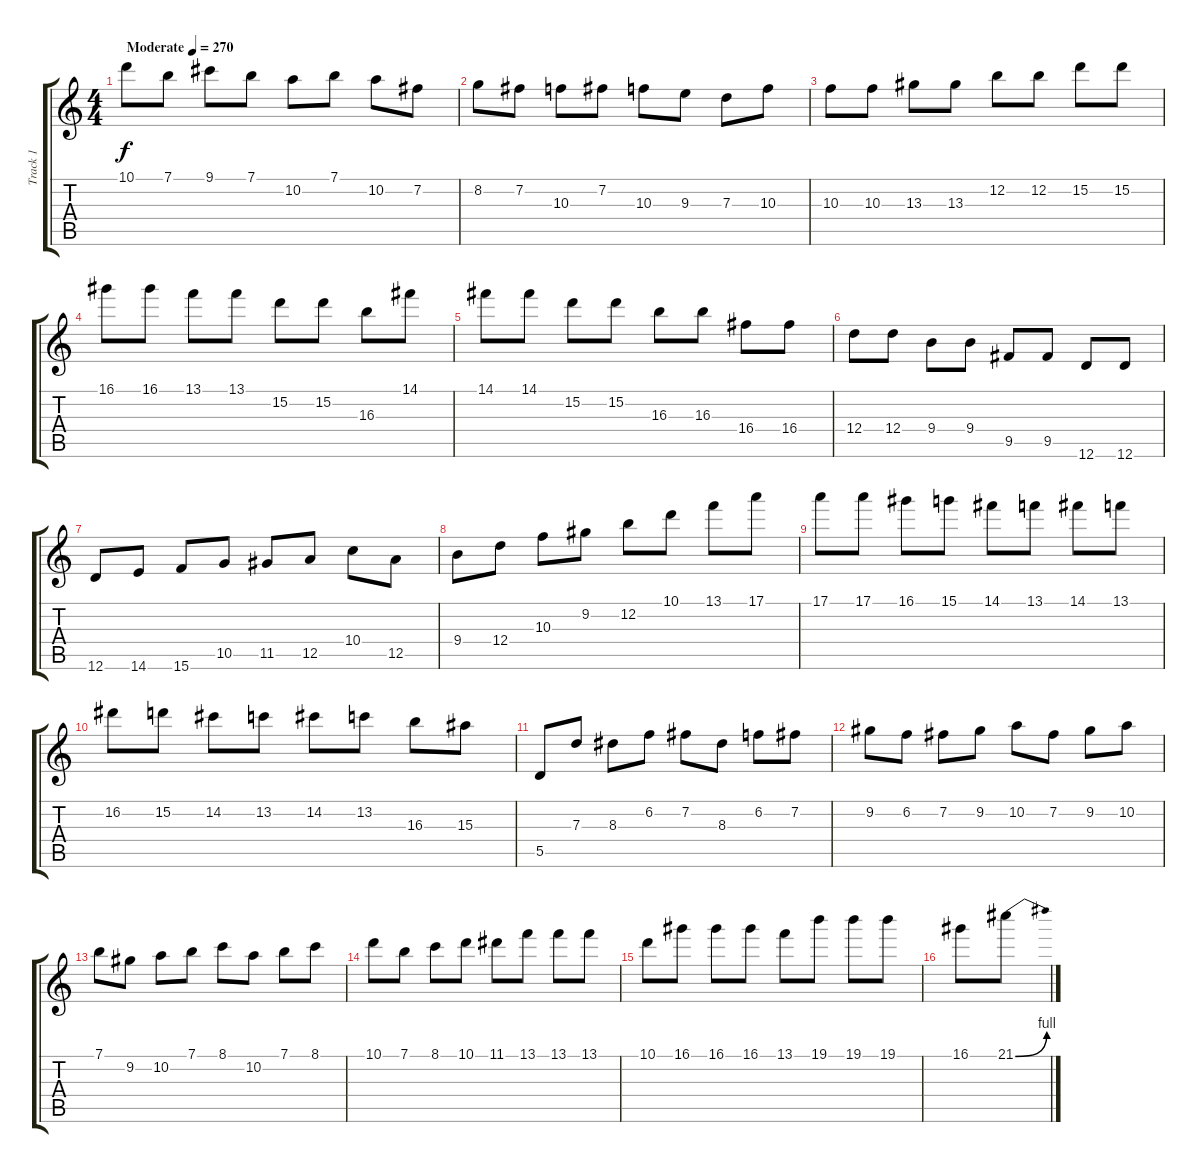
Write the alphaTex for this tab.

\track ("Track 1" "Track 1") {instrument distortionguitar}
\staff {score tabs}
\tuning (E4 B3 G3 D3 A2 D2) {hide}
\ts (4 4)
\tempo (270 "Moderate")
\clef g2
\ks c
10.1.8{dy f instrument distortionguitar} 7.1.8 9.1.8 7.1.8 10.2.8 7.1.8 10.2.8 7.2.8 |
8.2.8 7.2.8 10.3.8 7.2.8 10.3.8 9.3.8 7.3.8 10.3.8 |
10.3.8 10.3.8 13.3.8 13.3.8 12.2.8 12.2.8 15.2.8 15.2.8 |
16.1.8 16.1.8 13.1.8 13.1.8 15.2.8 15.2.8 16.3.8 14.1.8 |
14.1.8 14.1.8 15.2.8 15.2.8 16.3.8 16.3.8 16.4.8 16.4.8 |
12.4.8 12.4.8 9.4.8 9.4.8 9.5.8 9.5.8 12.6.8 12.6.8 |
12.6.8 14.6.8 15.6.8 10.5.8 11.5.8 12.5.8 10.4.8 12.5.8 |
9.4.8 12.4.8 10.3.8 9.2.8 12.2.8 10.1.8 13.1.8 17.1.8 |
17.1.8 17.1.8 16.1.8 15.1.8 14.1.8 13.1.8 14.1.8 13.1.8 |
16.2.8 15.2.8 14.2.8 13.2.8 14.2.8 13.2.8 16.3.8 15.3.8 |
5.5.8 7.3.8 8.3.8 6.2.8 7.2.8 8.3.8 6.2.8 7.2.8 |
9.2.8 6.2.8 7.2.8 9.2.8 10.2.8 7.2.8 9.2.8 10.2.8 |
7.1.8 9.2.8 10.2.8 7.1.8 8.1.8 10.2.8 7.1.8 8.1.8 |
10.1.8 7.1.8 8.1.8 10.1.8 11.1.8 13.1.8 13.1.8 13.1.8 |
10.1.8 16.1.8 16.1.8 16.1.8 13.1.8 19.1.8 19.1.8 19.1.8 |
16.1.8 21.1{be (bend 0 0 60 4)}.8
